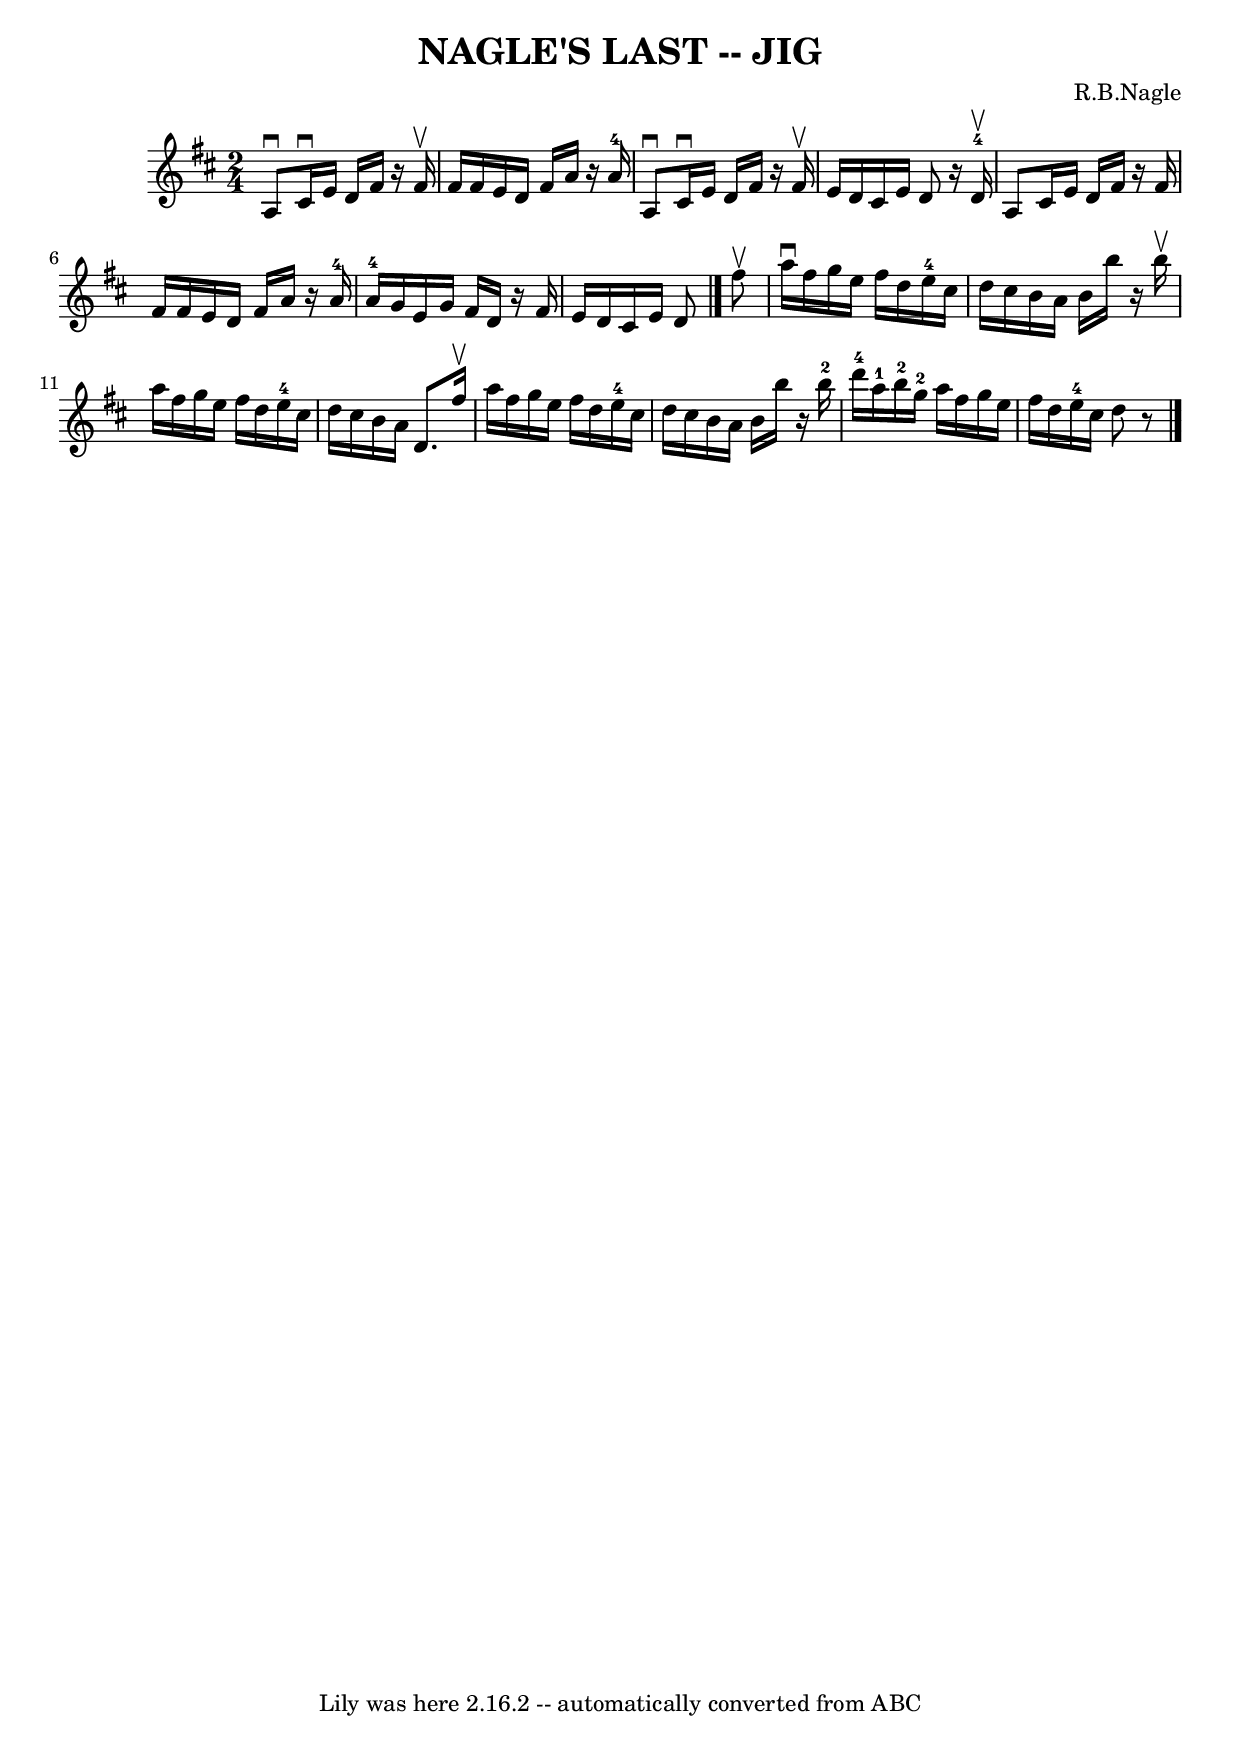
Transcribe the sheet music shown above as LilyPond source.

\version "2.16.2"
\include "Mammoth.ily"
\header {
  %% book = "Ryan's Mammoth Collection of Fiddle Tunes"
  composer = "R.B.Nagle"
  crossRefNumber = "1"
  footnotes = ""
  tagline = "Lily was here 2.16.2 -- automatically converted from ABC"
  title = "NAGLE'S LAST -- JIG"

}
voicedefault =  {


  \time 2/4 
  \key d \major
  a8^\downbow cis'16^\downbow e'16 d'16    
  fis'16    r16 fis'16^\upbow   |
  fis'16 fis'16 e'16 d'16    
  fis'16 a'16    r16 a'16-4   |
  a8^\downbow cis'16^\downbow  
  e'16 d'16 fis'16    r16 fis'16^\upbow   |
  e'16 d'16    
  cis'16 e'16 d'8    r16 d'16-4^\upbow   |
  a8 cis'16    
  e'16 d'16 fis'16    r16 fis'16    |
  fis'16 fis'16 e'16    
  d'16 fis'16 a'16    r16 a'16-4   |
  a'16-4 g'16    
  e'16 g'16 fis'16 d'16    r16 fis'16    |
  e'16 d'16    
  cis'16 e'16 d'8    \bar "|." fis''8^\upbow   |
  a''16^\downbow fis''16 g''16 e''16 fis''16 d''16 e''16-4   
  cis''16    |
  d''16 cis''16 b'16 a'16 b'16 b''16    r16 
  b''16^\upbow   |
  a''16 fis''16 g''16 e''16 fis''16    
  d''16 e''16-4 cis''16    |
  d''16 cis''16 b'16 a'16    
  d'8. fis''16^\upbow   |
  a''16 fis''16 g''16 e''16    
  fis''16 d''16 e''16-4 cis''16    |
  d''16 cis''16 b'16 
  a'16 b'16 b''16    r16 b''16-2   |
  d'''16-4 a''16 -1 b''16-2 g''16-2 a''16 fis''16 g''16 e''16    |
  
  fis''16 d''16 e''16-4 cis''16 d''8    r8   \bar "|."   

}

\score{
  <<

    \context Staff="default"
    {
      \voicedefault 
      
    }

  >>
  \layout {
    
  }
  \midi {
  }

}
